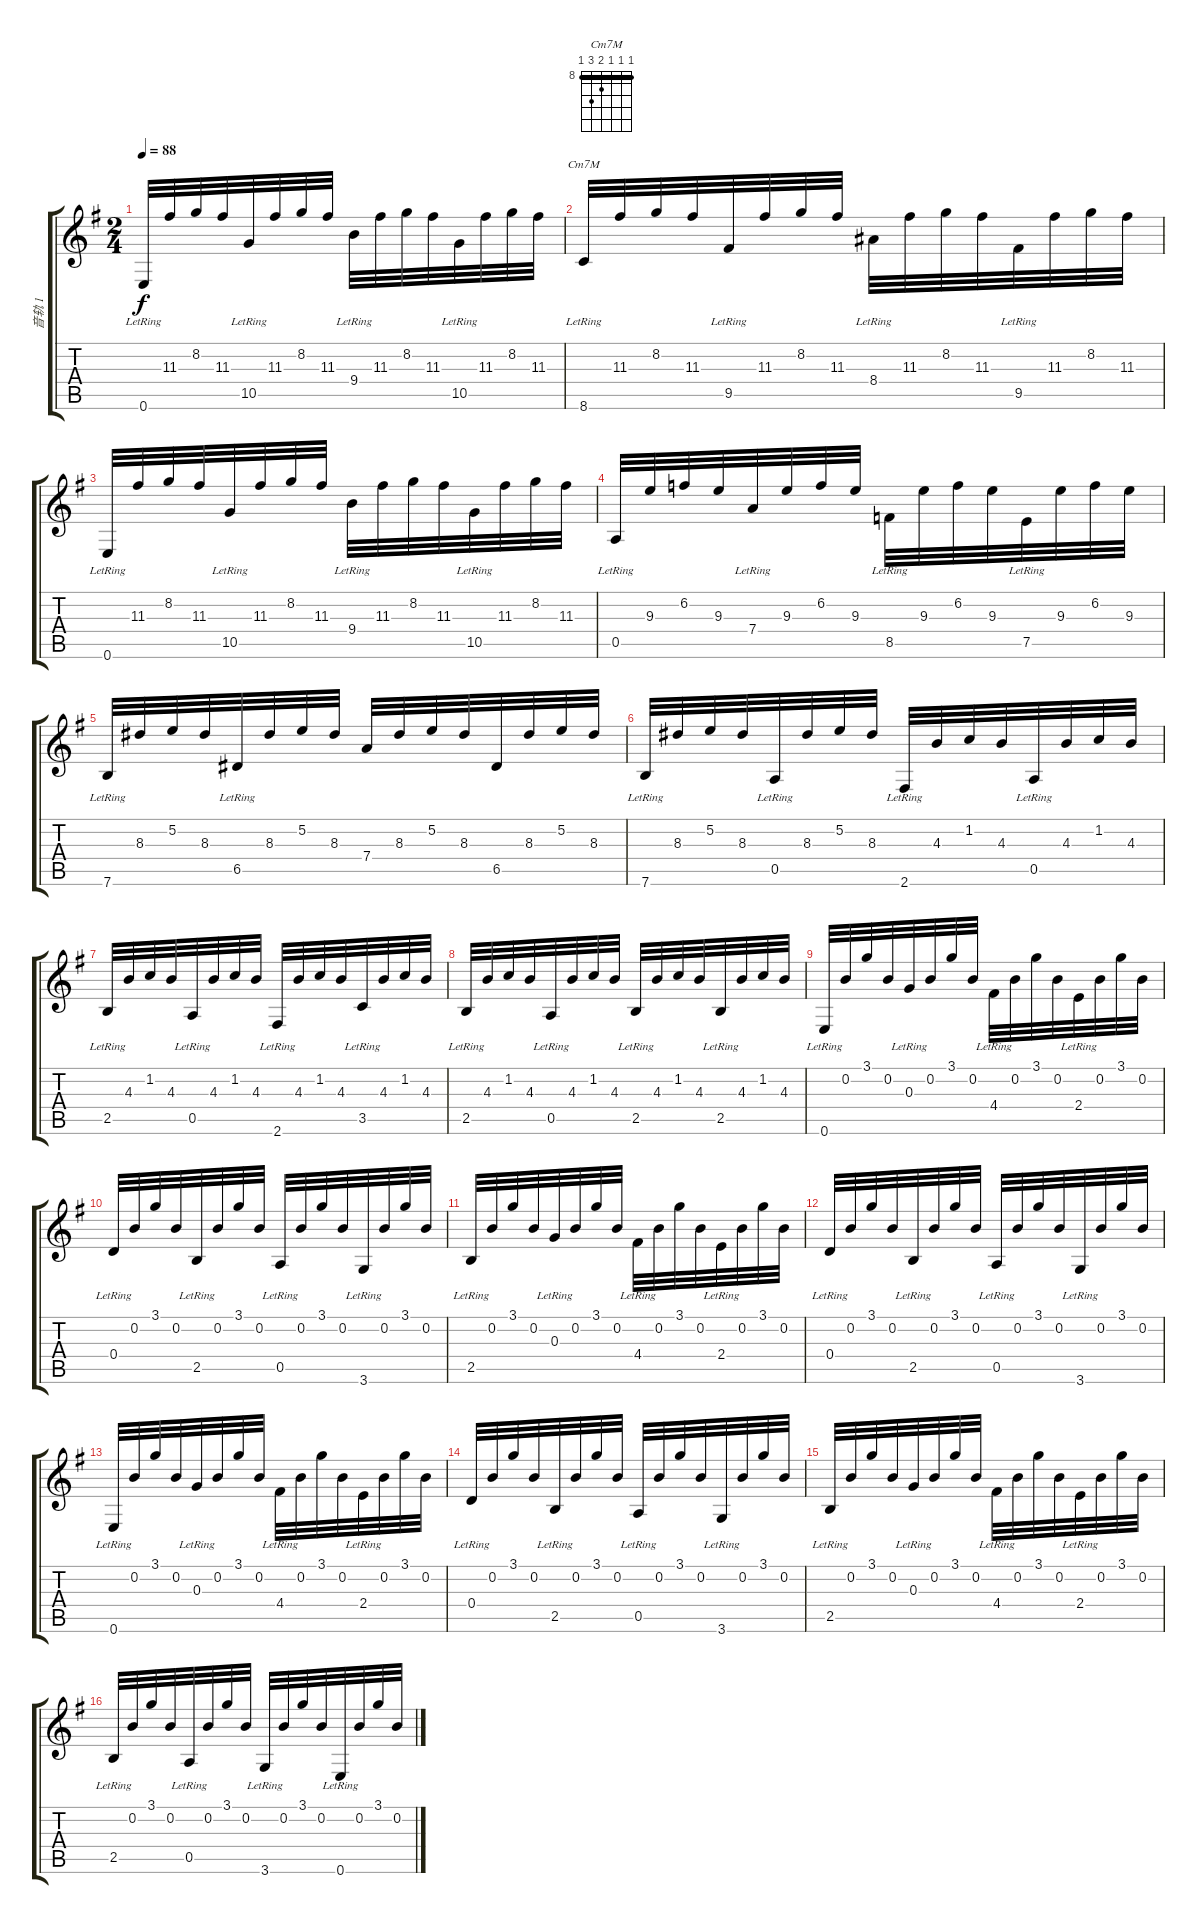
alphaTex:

\track ("音轨 1" "音轨 1") {instrument acousticguitarnylon}
\staff {score tabs}
\tuning (E4 B3 G3 D3 A2 E2) {hide}
\chord ("Cm7M" 8 8 8 9 10 8) {firstfret 8 barre 8}
\ts (2 4)
\tempo 88
\clef g2
\ks g
0.6{lr}.32{dy f} 11.3.32 8.2.32 11.3.32 10.5{lr}.32 11.3.32 8.2.32 11.3.32 9.4{lr}.32 11.3.32 8.2.32 11.3.32 10.5{lr}.32 11.3.32 8.2.32 11.3.32 |
8.6{lr}.32{ch "Cm7M"} 11.3.32 8.2.32 11.3.32 9.5{lr}.32 11.3.32 8.2.32 11.3.32 8.4{lr}.32 11.3.32 8.2.32 11.3.32 9.5{lr}.32 11.3.32 8.2.32 11.3.32 |
0.6{lr}.32 11.3.32 8.2.32 11.3.32 10.5{lr}.32 11.3.32 8.2.32 11.3.32 9.4{lr}.32 11.3.32 8.2.32 11.3.32 10.5{lr}.32 11.3.32 8.2.32 11.3.32 |
0.5{lr}.32 9.3.32 6.2.32 9.3.32 7.4{lr}.32 9.3.32 6.2.32 9.3.32 8.5{lr}.32 9.3.32 6.2.32 9.3.32 7.5{lr}.32 9.3.32 6.2.32 9.3.32 |
7.6{lr}.32 8.3.32 5.2.32 8.3.32 6.5{lr}.32 8.3.32 5.2.32 8.3.32 7.4.32 8.3.32 5.2.32 8.3.32 6.5.32 8.3.32 5.2.32 8.3.32 |
7.6{lr}.32 8.3.32 5.2.32 8.3.32 0.5{lr}.32 8.3.32 5.2.32 8.3.32 2.6{lr}.32 4.3.32 1.2.32 4.3.32 0.5{lr}.32 4.3.32 1.2.32 4.3.32 |
2.5{lr}.32 4.3.32 1.2.32 4.3.32 0.5{lr}.32 4.3.32 1.2.32 4.3.32 2.6{lr}.32 4.3.32 1.2.32 4.3.32 3.5{lr}.32 4.3.32 1.2.32 4.3.32 |
2.5{lr}.32 4.3.32 1.2.32 4.3.32 0.5{lr}.32 4.3.32 1.2.32 4.3.32 2.5{lr}.32 4.3.32 1.2.32 4.3.32 2.5{lr}.32 4.3.32 1.2.32 4.3.32 |
0.6{lr}.32 0.2.32 3.1.32 0.2.32 0.3{lr}.32 0.2.32 3.1.32 0.2.32 4.4{lr}.32 0.2.32 3.1.32 0.2.32 2.4{lr}.32 0.2.32 3.1.32 0.2.32 |
0.4{lr}.32 0.2.32 3.1.32 0.2.32 2.5{lr}.32 0.2.32 3.1.32 0.2.32 0.5{lr}.32 0.2.32 3.1.32 0.2.32 3.6{lr}.32 0.2.32 3.1.32 0.2.32 |
2.5{lr}.32 0.2.32 3.1.32 0.2.32 0.3{lr}.32 0.2.32 3.1.32 0.2.32 4.4{lr}.32 0.2.32 3.1.32 0.2.32 2.4{lr}.32 0.2.32 3.1.32 0.2.32 |
0.4{lr}.32 0.2.32 3.1.32 0.2.32 2.5{lr}.32 0.2.32 3.1.32 0.2.32 0.5{lr}.32 0.2.32 3.1.32 0.2.32 3.6{lr}.32 0.2.32 3.1.32 0.2.32 |
0.6{lr}.32 0.2.32 3.1.32 0.2.32 0.3{lr}.32 0.2.32 3.1.32 0.2.32 4.4{lr}.32 0.2.32 3.1.32 0.2.32 2.4{lr}.32 0.2.32 3.1.32 0.2.32 |
0.4{lr}.32 0.2.32 3.1.32 0.2.32 2.5{lr}.32 0.2.32 3.1.32 0.2.32 0.5{lr}.32 0.2.32 3.1.32 0.2.32 3.6{lr}.32 0.2.32 3.1.32 0.2.32 |
2.5{lr}.32 0.2.32 3.1.32 0.2.32 0.3{lr}.32 0.2.32 3.1.32 0.2.32 4.4{lr}.32 0.2.32 3.1.32 0.2.32 2.4{lr}.32 0.2.32 3.1.32 0.2.32 |
2.5{lr}.32 0.2.32 3.1.32 0.2.32 0.5{lr}.32 0.2.32 3.1.32 0.2.32 3.6{lr}.32 0.2.32 3.1.32 0.2.32 0.6{lr}.32 0.2.32 3.1.32 0.2.32
